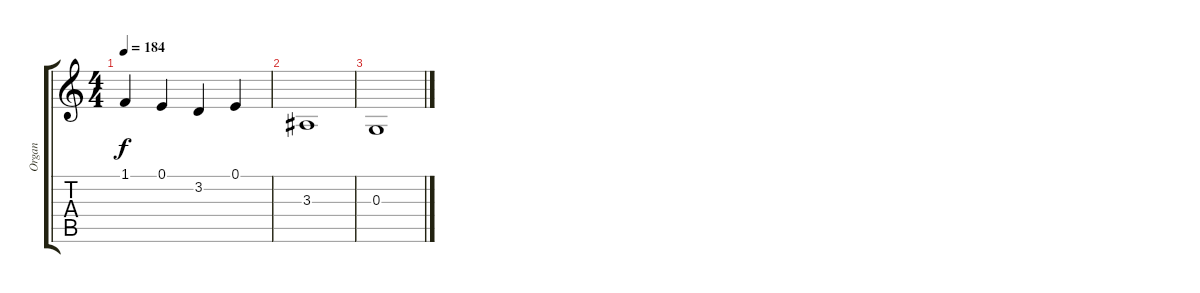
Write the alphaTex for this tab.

\track ("Organ" "Organ") {instrument choiraahs}
\staff {score tabs}
\tuning (E4 B3 G3 D3 A2 E2) {hide}
\ts (4 4)
\tempo 184
\clef g2
\ks c
1.1.4{dy f} 0.1.4 3.2.4 0.1.4 |
3.3.1 |
0.3.1
